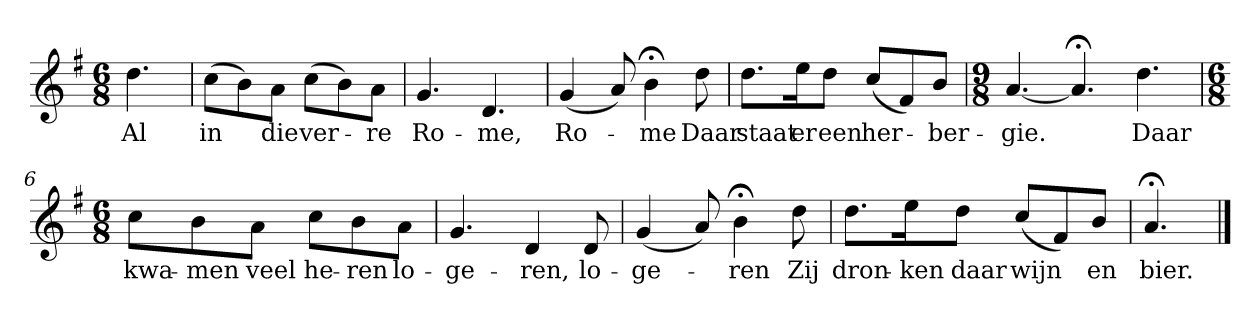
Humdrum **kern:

**kern	**text
*part1	*part1
*staff1	*staff1
*k[f#]	*
*G:	*
*M6/8	*
*MM81	*
=	=
4.dd	Al
=1	=1
(8ccL	in
8b)	.
8aJ	die
(8ccL	ver-
8b)	.
8aJ	-re
=2	=2
4.g	Ro-
4.d	-me,
=3	=3
(4g	Ro-
8a)	.
4b;<	-me
8dd	Daar
=4	=4
8.ddL	staat
16eeK	er
8ddJ	een
(8ccL	her-
8f#)	.
8bJ	-ber-
=5	=5
*M9/8	*
[4.a	-gie.
4.a;<]	.
4.dd	Daar
=6	=6
*M6/8	*
8ccL	kwa-
8b	-men
8aJ	veel
8ccL	he-
8b	-ren
8aJ	lo-
=7	=7
4.g	-ge-
4d	-ren,
8d	lo-
=8	=8
(4g	-ge-
8a)	.
4b;<	-ren
8dd	Zij
=9	=9
8.ddL	dron-
16eeK	-ken
8ddJ	daar
(8ccL	wijn
8f#)	.
8bJ	en
=10	=10
4.a;<	bier.
==	==
*-	*-
